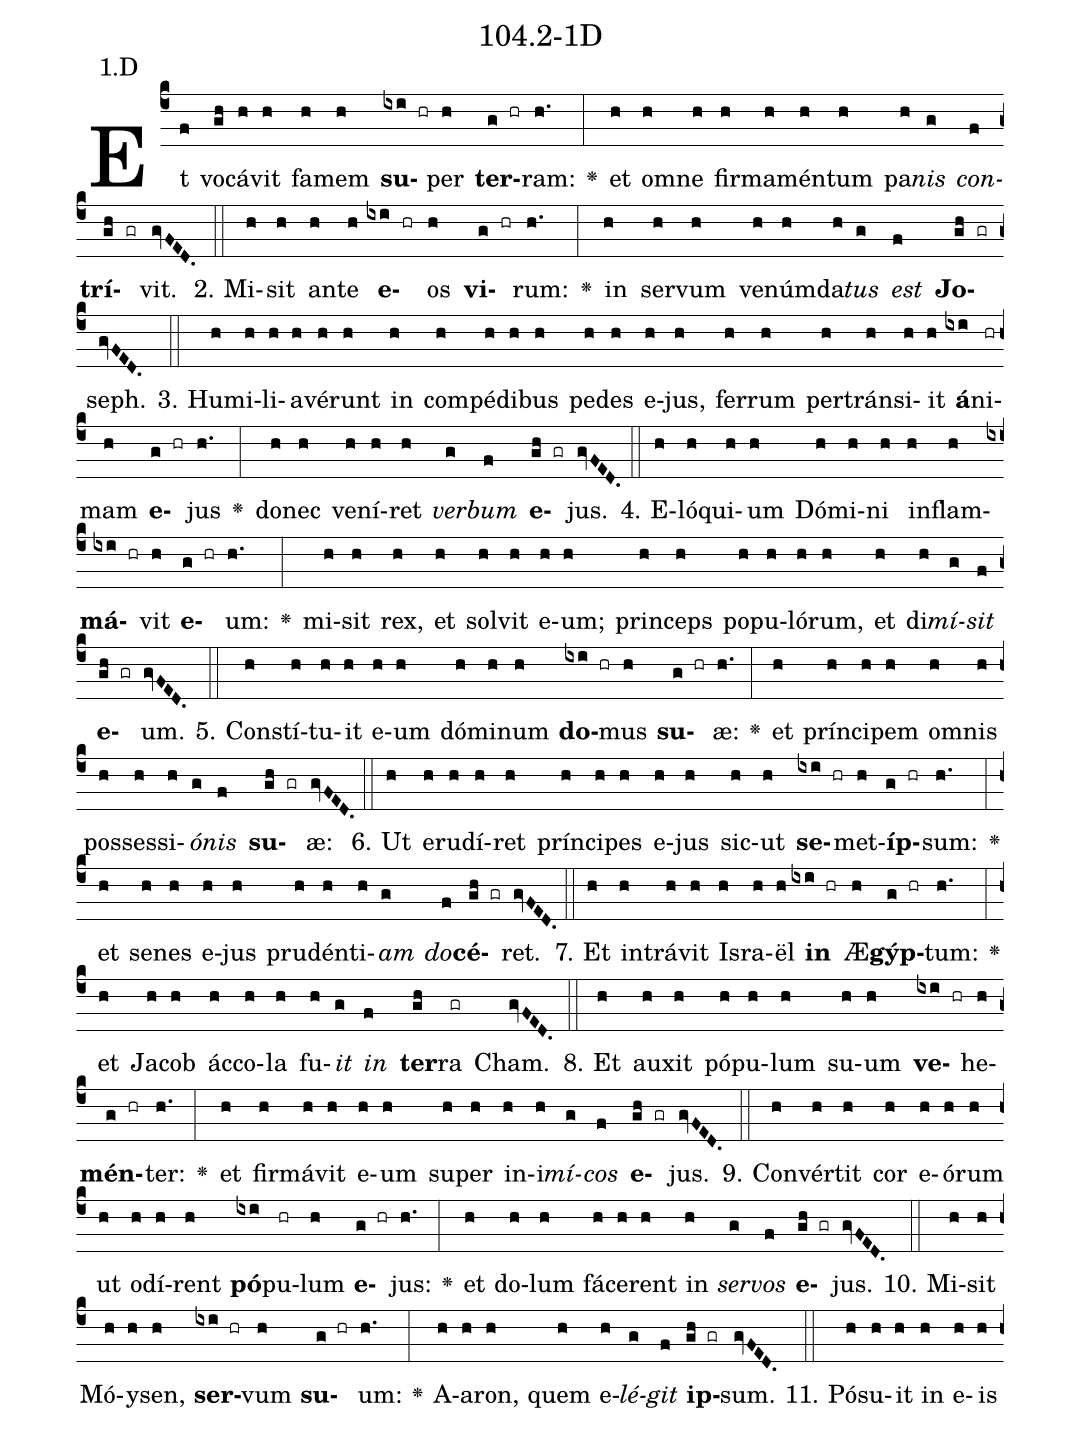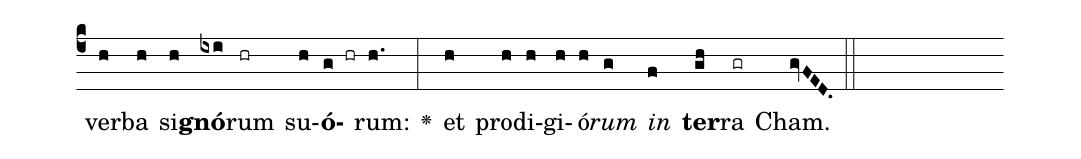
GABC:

name: 104.2-1D;
annotation: 1.D;
%%
(c4)Et(f) vo(gh)cá(h)vit(h) fa(h)mem(h) <b>su</b>(ixi hr)per(h) <b>ter</b>(g hr)ram:(h.) <v>\greheightstar</v>(:) et(h) om(h)ne(h) fir(h)ma(h)mén(h)tum(h) pa(h)<i>nis</i>(g) <i>con</i>(f)<b>trí</b>(gh gr)vit.(gvFED.) (::)
2. Mi(h)sit(h) an(h)te(h) <b>e</b>(ixi hr)os(h) <b>vi</b>(g hr)rum:(h.) <v>\greheightstar</v>(:) in(h) ser(h)vum(h) ve(h)núm(h)da(h)<i>tus</i>(g) <i>est</i>(f) <b>Jo</b>(gh gr)seph.(gvFED.) (::)
3. Hu(h)mi(h)li(h)a(h)vé(h)runt(h) in(h) com(h)pé(h)di(h)bus(h) pe(h)des(h) e(h)jus,(h) fer(h)rum(h) per(h)tráns(h)i(h)it(h) <b>á</b>(ixi)ni(hr)mam(h) <b>e</b>(g hr)jus(h.) <v>\greheightstar</v>(:) do(h)nec(h) ve(h)ní(h)ret(h) <i>ver</i>(g)<i>bum</i>(f) <b>e</b>(gh gr)jus.(gvFED.) (::)
4. E(h)ló(h)qui(h)um(h) Dó(h)mi(h)ni(h) in(h)flam(h)<b>má</b>(ixi hr)vit(h) <b>e</b>(g hr)um:(h.) <v>\greheightstar</v>(:) mi(h)sit(h) rex,(h) et(h) sol(h)vit(h) e(h)um;(h) prin(h)ceps(h) po(h)pu(h)ló(h)rum,(h) et(h) di(h)<i>mí</i>(g)<i>sit</i>(f) <b>e</b>(gh gr)um.(gvFED.) (::)
5. Con(h)stí(h)tu(h)it(h) e(h)um(h) dó(h)mi(h)num(h) <b>do</b>(ixi hr)mus(h) <b>su</b>(g hr)æ:(h.) <v>\greheightstar</v>(:) et(h) prín(h)ci(h)pem(h) om(h)nis(h) pos(h)ses(h)si(h)<i>ó</i>(g)<i>nis</i>(f) <b>su</b>(gh gr)æ:(gvFED.) (::)
6. Ut(h) e(h)ru(h)dí(h)ret(h) prín(h)ci(h)pes(h) e(h)jus(h) sic(h)ut(h) <b>se</b>(ixi hr)met(h)<b>íp</b>(g hr)sum:(h.) <v>\greheightstar</v>(:) et(h) se(h)nes(h) e(h)jus(h) pru(h)dén(h)ti(h)<i>am</i>(g) <i>do</i>(f)<b>cé</b>(gh gr)ret.(gvFED.) (::)
7. Et(h) in(h)trá(h)vit(h) Is(h)ra(h)ël(h) <b>in</b>(ixi hr) Æ(h)<b>gýp</b>(g hr)tum:(h.) <v>\greheightstar</v>(:) et(h) Ja(h)cob(h) ác(h)co(h)la(h) fu(h)<i>it</i>(g) <i>in</i>(f) <b>ter</b>(gh)ra(gr) Cham.(gvFED.) (::)
8. Et(h) au(h)xit(h) pó(h)pu(h)lum(h) su(h)um(h) <b>ve</b>(ixi hr)he(h)<b>mén</b>(g hr)ter:(h.) <v>\greheightstar</v>(:) et(h) fir(h)má(h)vit(h) e(h)um(h) su(h)per(h) in(h)i(h)<i>mí</i>(g)<i>cos</i>(f) <b>e</b>(gh gr)jus.(gvFED.) (::)
9. Con(h)vér(h)tit(h) cor(h) e(h)ó(h)rum(h) ut(h) o(h)dí(h)rent(h) <b>pó</b>(ixi)pu(hr)lum(h) <b>e</b>(g hr)jus:(h.) <v>\greheightstar</v>(:) et(h) do(h)lum(h) fá(h)ce(h)rent(h) in(h) <i>ser</i>(g)<i>vos</i>(f) <b>e</b>(gh gr)jus.(gvFED.) (::)
10. Mi(h)sit(h) Mó(h)y(h)sen,(h) <b>ser</b>(ixi hr)vum(h) <b>su</b>(g hr)um:(h.) <v>\greheightstar</v>(:) A(h)a(h)ron,(h) quem(h) e(h)<i>lé</i>(g)<i>git</i>(f) <b>ip</b>(gh gr)sum.(gvFED.) (::)
11. Pó(h)su(h)it(h) in(h) e(h)is(h) ver(h)ba(h) si(h)<b>gnó</b>(ixi)rum(hr) su(h)<b>ó</b>(g hr)rum:(h.) <v>\greheightstar</v>(:) et(h) prod(h)i(h)gi(h)ó(h)<i>rum</i>(g) <i>in</i>(f) <b>ter</b>(gh)ra(gr) Cham.(gvFED.) (::)
